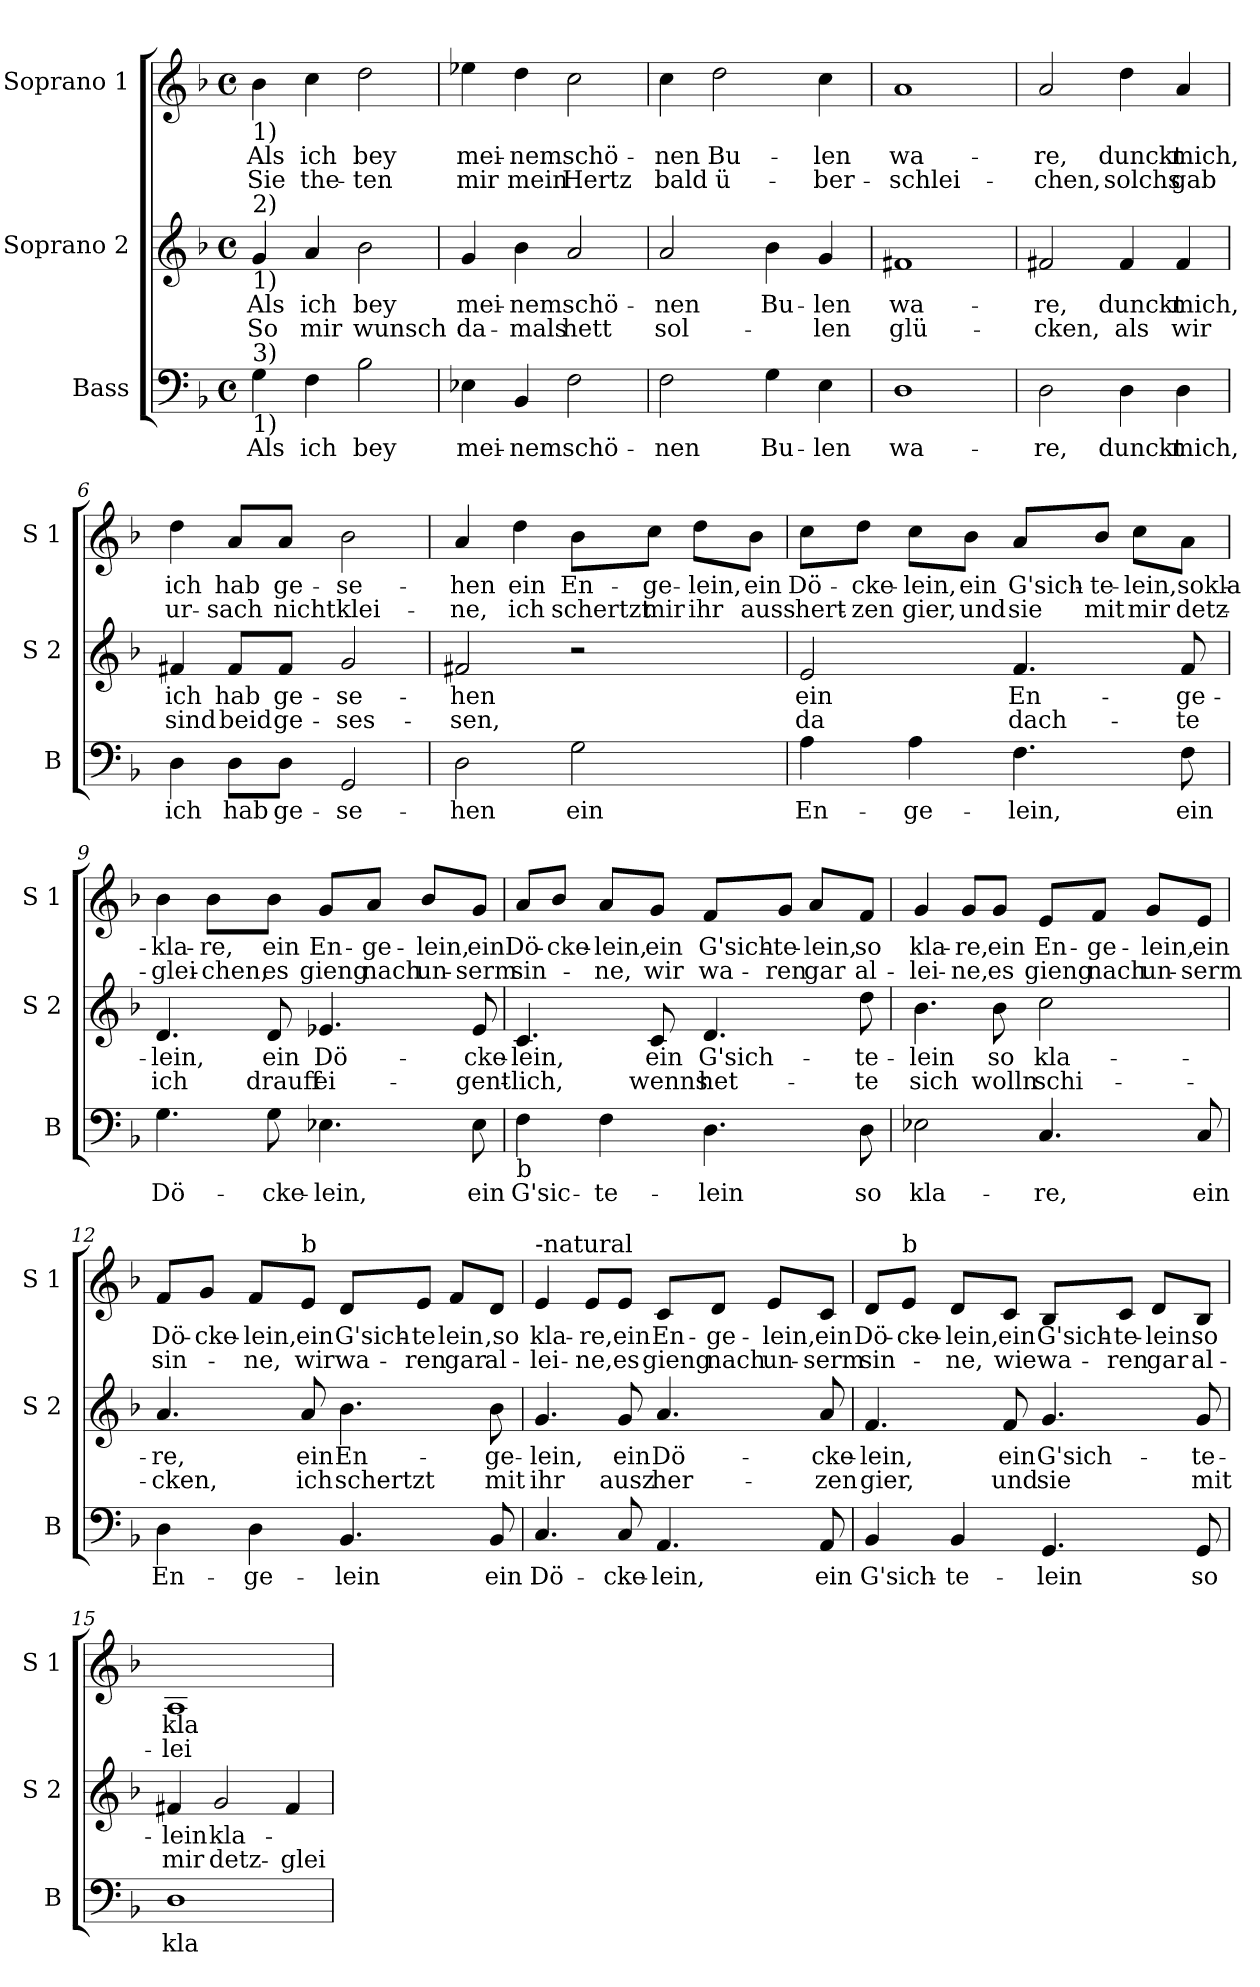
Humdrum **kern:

**kern	**text	**kern	**text	**text	**kern	**text	**text
*part3	*part3	*part2	*part2	*part2	*part1	*part1	*part1
*staff3	*staff3	*staff2	*staff2	*staff2	*staff1	*staff1	*staff1
*I"Bass	*	*I"Soprano 2	*	*	*I"Soprano 1	*	*
*I'B	*	*I'S 2	*	*	*I'S 1	*	*
*clefF4	*	*clefG2	*	*	*clefG2	*	*
*k[b-]	*	*k[b-]	*	*	*k[b-]	*	*
*F:	*	*F:	*	*	*F:	*	*
*M4/4	*	*M4/4	*	*	*M4/4	*	*
*met(c)	*	*met(c)	*	*	*met(c)	*	*
=1	=1	=1	=1	=1	=1	=1	=1
!	!	!	!	!	!LO:TX:b:t=1)	!	!
!	!	!LO:TX:a:t=2)	!	!	!	!	!
!	!	!LO:TX:b:t=1)	!	!	!	!	!
!LO:TX:a:t=3)	!	!	!	!	!	!	!
!LO:TX:b:t=1)	!	!	!	!	!	!	!
!	!LO:LY:b	!	!LO:LY:b	!LO:LY:b	!	!LO:LY:b	!LO:LY:b
4G\	Als	4g/	Als	So	4b-\	Als	Sie
!	!LO:LY:b	!	!LO:LY:b	!LO:LY:b	!	!LO:LY:b	!LO:LY:b
4F\	ich	4a/	ich	mir	4cc\	ich	the-
!	!LO:LY:b	!	!LO:LY:b	!LO:LY:b	!	!LO:LY:b	!LO:LY:b
2B-\	bey	2b-\	bey	wunsch	2dd\	bey	-ten
=2	=2	=2	=2	=2	=2	=2	=2
!	!LO:LY:b	!	!LO:LY:b	!LO:LY:b	!	!LO:LY:b	!LO:LY:b
4E-X\	mei-	4g/	mei-	da-	4ee-X\	mei-	mir
!	!LO:LY:b	!	!LO:LY:b	!LO:LY:b	!	!LO:LY:b	!LO:LY:b
4BB-/	-nem	4b-\	-nem	-mals	4dd\	-nem	mein
!	!LO:LY:b	!	!LO:LY:b	!LO:LY:b	!	!LO:LY:b	!LO:LY:b
2F\	schö-	2a/	schö-	hett	2cc\	schö-	Hertz
=3	=3	=3	=3	=3	=3	=3	=3
!	!LO:LY:b	!	!LO:LY:b	!LO:LY:b	!	!LO:LY:b	!LO:LY:b
2F\	-nen	2a/	-nen	sol-	4cc\	-nen	bald
!	!	!	!	!	!	!LO:LY:b	!LO:LY:b
.	.	.	.	.	2dd\	Bu-	ü-
!	!LO:LY:b	!	!LO:LY:b	!	!	!	!
4G\	Bu-	4b-\	Bu-	.	.	.	.
!	!LO:LY:b	!	!LO:LY:b	!LO:LY:b	!	!LO:LY:b	!LO:LY:b
4E\	-len	4g/	-len	-len	4cc\	-len	-ber-
=4	=4	=4	=4	=4	=4	=4	=4
!	!LO:LY:b	!	!LO:LY:b	!LO:LY:b	!	!LO:LY:b	!LO:LY:b
1D	wa-	1f#X	wa-	glü-	1a	wa-	-schlei-
=5	=5	=5	=5	=5	=5	=5	=5
!	!LO:LY:b	!	!LO:LY:b	!LO:LY:b	!	!LO:LY:b	!LO:LY:b
2D\	-re,	2f#X/	-re,	-cken,	2a/	-re,	-chen,
!	!LO:LY:b	!	!LO:LY:b	!LO:LY:b	!	!LO:LY:b	!LO:LY:b
4D\	dunckt	4f#/	dunckt	als	4dd\	dunckt	solchs
!	!LO:LY:b	!	!LO:LY:b	!LO:LY:b	!	!LO:LY:b	!LO:LY:b
4D\	mich,	4f#/	mich,	wir	4a/	mich,	gab
!!LO:LB:g=z
=6	=6	=6	=6	=6	=6	=6	=6
!	!LO:LY:b	!	!LO:LY:b	!LO:LY:b	!	!LO:LY:b	!LO:LY:b
4D\	ich	4f#X/	ich	sind	4dd\	ich	ur-
!	!LO:LY:b	!	!LO:LY:b	!LO:LY:b	!	!LO:LY:b	!LO:LY:b
8D\L	hab	8f#/L	hab	beid	8a/L	hab	-sach
!	!LO:LY:b	!	!LO:LY:b	!LO:LY:b	!	!LO:LY:b	!LO:LY:b
8D\J	ge-	8f#/J	ge-	ge-	8a/J	ge-	nicht
!	!LO:LY:b	!	!LO:LY:b	!LO:LY:b	!	!LO:LY:b	!LO:LY:b
2GG/	-se-	2g/	-se-	-ses-	2b-\	-se-	klei-
=7	=7	=7	=7	=7	=7	=7	=7
!	!LO:LY:b	!	!LO:LY:b	!LO:LY:b	!	!LO:LY:b	!LO:LY:b
2D\	-hen	2f#X/	-hen	-sen,	4a/	-hen	-ne,
!	!	!	!	!	!	!LO:LY:b	!LO:LY:b
.	.	.	.	.	4dd\	ein	ich
!	!LO:LY:b	!	!	!	!	!LO:LY:b	!LO:LY:b
2G\	ein	2r	.	.	8b-\L	En-	schertzt
!	!	!	!	!	!	!LO:LY:b	!LO:LY:b
.	.	.	.	.	8cc\J	-ge-	mir
!	!	!	!	!	!	!LO:LY:b	!LO:LY:b
.	.	.	.	.	8dd\L	-lein,	ihr
!	!	!	!	!	!	!LO:LY:b	!LO:LY:b
.	.	.	.	.	8b-\J	ein	auss
=8	=8	=8	=8	=8	=8	=8	=8
!	!LO:LY:b	!	!LO:LY:b	!LO:LY:b	!	!LO:LY:b	!LO:LY:b
4A\	En-	2e/	ein	da	8cc\L	Dö-	hert-
!	!	!	!	!	!	!LO:LY:b	!LO:LY:b
.	.	.	.	.	8dd\J	-cke-	-zen
!	!LO:LY:b	!	!	!	!	!LO:LY:b	!LO:LY:b
4A\	-ge-	.	.	.	8cc\L	-lein,	gier,
!	!	!	!	!	!	!LO:LY:b	!LO:LY:b
.	.	.	.	.	8b-\J	ein	und
!	!LO:LY:b	!	!LO:LY:b	!LO:LY:b	!	!LO:LY:b	!LO:LY:b
4.F\	-lein,	4.f/	En-	dach-	8a/L	G'sich-	sie
!	!	!	!	!	!	!LO:LY:b	!LO:LY:b
.	.	.	.	.	8b-/J	-te-	mit
!	!	!	!	!	!	!LO:LY:b	!LO:LY:b
.	.	.	.	.	8cc\L	-lein,sokla-	mir
!	!LO:LY:b	!	!LO:LY:b	!LO:LY:b	!	!	!LO:LY:b
8F\	ein	8f/	-ge-	-te	8a\J	.	detz-
!!LO:PB:g=z
=9	=9	=9	=9	=9	=9	=9	=9
!	!LO:LY:b	!	!LO:LY:b	!LO:LY:b	!	!LO:LY:b	!LO:LY:b
4.G\	Dö-	4.d/	-lein,	ich	4b-\	-kla-	-glei-
!	!	!	!	!	!	!LO:LY:b	!LO:LY:b
.	.	.	.	.	8b-\L	-re,	-chen,
!	!LO:LY:b	!	!LO:LY:b	!LO:LY:b	!	!LO:LY:b	!LO:LY:b
8G\	-cke-	8d/	ein	drauff	8b-\J	ein	es
!	!LO:LY:b	!	!LO:LY:b	!LO:LY:b	!	!LO:LY:b	!LO:LY:b
4.E-X\	-lein,	4.e-X/	Dö-	ei-	8g/L	En-	gieng
!	!	!	!	!	!	!LO:LY:b	!LO:LY:b
.	.	.	.	.	8a/J	-ge-	nach
!	!	!	!	!	!	!LO:LY:b	!LO:LY:b
.	.	.	.	.	8b-/L	-lein,	un-
!	!LO:LY:b	!	!LO:LY:b	!LO:LY:b	!	!LO:LY:b	!LO:LY:b
8E-\	ein	8e-/	-cke-	-gent-	8g/J	ein	-serm
=10	=10	=10	=10	=10	=10	=10	=10
!LO:TX:b:t=b	!	!	!	!	!	!	!
!	!LO:LY:b	!	!LO:LY:b	!LO:LY:b	!	!LO:LY:b	!LO:LY:b
4F\	G'sic-	4.c/	-lein,	-lich,	8a/L	Dö-	sin-
!	!	!	!	!	!	!LO:LY:b	!
.	.	.	.	.	8b-/J	-cke-	.
!	!LO:LY:b	!	!	!	!	!LO:LY:b	!LO:LY:b
4F\	-te-	.	.	.	8a/L	-lein,	-ne,
!	!	!	!LO:LY:b	!LO:LY:b	!	!LO:LY:b	!LO:LY:b
.	.	8c/	ein	wenns	8g/J	ein	wir
!	!LO:LY:b	!	!LO:LY:b	!LO:LY:b	!	!LO:LY:b	!LO:LY:b
4.D\	-lein	4.d/	G'sich-	het-	8f/L	G'sich-	wa-
!	!	!	!	!	!	!LO:LY:b	!LO:LY:b
.	.	.	.	.	8g/J	-te-	-ren
!	!	!	!	!	!	!LO:LY:b	!LO:LY:b
.	.	.	.	.	8a/L	-lein,	gar
!	!LO:LY:b	!	!LO:LY:b	!LO:LY:b	!	!LO:LY:b	!LO:LY:b
8D\	so	8dd\	-te-	-te	8f/J	so	al-
=11	=11	=11	=11	=11	=11	=11	=11
!	!LO:LY:b	!	!LO:LY:b	!LO:LY:b	!	!LO:LY:b	!LO:LY:b
2E-X\	kla-	4.b-\	-lein	sich	4g/	kla-	-lei-
!	!	!	!	!	!	!LO:LY:b	!LO:LY:b
.	.	.	.	.	8g/L	-re,	-ne,
!	!	!	!LO:LY:b	!LO:LY:b	!	!LO:LY:b	!LO:LY:b
.	.	8b-\	so	wolln	8g/J	ein	es
!	!LO:LY:b	!	!LO:LY:b	!LO:LY:b	!	!LO:LY:b	!LO:LY:b
4.C/	-re,	2cc\	kla-	schi-	8e/L	En-	gieng
!	!	!	!	!	!	!LO:LY:b	!LO:LY:b
.	.	.	.	.	8f/J	-ge-	nach
!	!	!	!	!	!	!LO:LY:b	!LO:LY:b
.	.	.	.	.	8g/L	-lein,	un-
!	!LO:LY:b	!	!	!	!	!LO:LY:b	!LO:LY:b
8C/	ein	.	.	.	8e/J	ein	-serm
!!LO:LB:g=z
=12	=12	=12	=12	=12	=12	=12	=12
!	!LO:LY:b	!	!LO:LY:b	!LO:LY:b	!	!LO:LY:b	!LO:LY:b
4D\	En-	4.a/	-re,	-cken,	8f/L	Dö-	sin-
!	!	!	!	!	!	!LO:LY:b	!
.	.	.	.	.	8g/J	-cke-	.
!	!LO:LY:b	!	!	!	!	!LO:LY:b	!LO:LY:b
4D\	-ge-	.	.	.	8f/L	-lein,	-ne,
!	!	!	!	!	!LO:TX:a:t=b	!	!
!	!	!	!LO:LY:b	!LO:LY:b	!	!LO:LY:b	!LO:LY:b
.	.	8a/	ein	ich	8e/J	ein	wir
!	!LO:LY:b	!	!LO:LY:b	!LO:LY:b	!	!LO:LY:b	!LO:LY:b
4.BB-/	-lein	4.b-\	En-	schertzt	8d/L	G'sich-	wa-
!	!	!	!	!	!	!LO:LY:b	!LO:LY:b
.	.	.	.	.	8e/J	-te	-ren
!	!	!	!	!	!	!LO:LY:b	!LO:LY:b
.	.	.	.	.	8f/L	lein	gar
!	!LO:LY:b	!	!LO:LY:b	!LO:LY:b	!	!LO:LY:b	!LO:LY:b
8BB-/	ein	8b-\	-ge-	mit	8d/J	,so	al-
=13	=13	=13	=13	=13	=13	=13	=13
!	!	!	!	!	!LO:TX:a:t=-natural	!	!
!	!LO:LY:b	!	!LO:LY:b	!LO:LY:b	!	!LO:LY:b	!LO:LY:b
4.C/	Dö-	4.g/	-lein,	ihr	4e/	kla-	-lei-
!	!	!	!	!	!	!LO:LY:b	!LO:LY:b
.	.	.	.	.	8e/L	-re,	-ne,
!	!LO:LY:b	!	!LO:LY:b	!LO:LY:b	!	!LO:LY:b	!LO:LY:b
8C/	-cke-	8g/	ein	ausz	8e/J	ein	es
!	!LO:LY:b	!	!LO:LY:b	!LO:LY:b	!	!LO:LY:b	!LO:LY:b
4.AA/	-lein,	4.a/	Dö-	her-	8c/L	En-	gieng
!	!	!	!	!	!	!LO:LY:b	!LO:LY:b
.	.	.	.	.	8d/J	-ge-	nach
!	!	!	!	!	!	!LO:LY:b	!LO:LY:b
.	.	.	.	.	8e/L	-lein,	un-
!	!LO:LY:b	!	!LO:LY:b	!LO:LY:b	!	!LO:LY:b	!LO:LY:b
8AA/	ein	8a/	-cke-	-zen	8c/J	ein	-serm
=14	=14	=14	=14	=14	=14	=14	=14
!	!LO:LY:b	!	!LO:LY:b	!LO:LY:b	!	!LO:LY:b	!LO:LY:b
4BB-/	G'sich-	4.f/	-lein,	gier,	8d/L	Dö-	sin-
!	!	!	!	!	!LO:TX:a:t=b	!	!
!	!	!	!	!	!	!LO:LY:b	!
.	.	.	.	.	8e/J	-cke-	.
!	!LO:LY:b	!	!	!	!	!LO:LY:b	!LO:LY:b
4BB-/	-te-	.	.	.	8d/L	-lein,	-ne,
!	!	!	!LO:LY:b	!LO:LY:b	!	!LO:LY:b	!LO:LY:b
.	.	8f/	ein	und	8c/J	ein	wie
!	!LO:LY:b	!	!LO:LY:b	!LO:LY:b	!	!LO:LY:b	!LO:LY:b
4.GG/	-lein	4.g/	G'sich-	sie	8B-/L	G'sich-	wa-
!	!	!	!	!	!	!LO:LY:b	!LO:LY:b
.	.	.	.	.	8c/J	-te-	-ren
!	!	!	!	!	!	!LO:LY:b	!LO:LY:b
.	.	.	.	.	8d/L	-lein	gar
!	!LO:LY:b	!	!LO:LY:b	!LO:LY:b	!	!LO:LY:b	!LO:LY:b
8GG/	so	8g/	-te-	mit	8B-/J	so	al-
!!LO:LB:g=z
=15	=15	=15	=15	=15	=15	=15	=15
!	!LO:LY:b	!	!LO:LY:b	!LO:LY:b	!	!LO:LY:b	!LO:LY:b
1D	kla-	4f#X/	-lein	mir	1A	kla-	-lei-
!	!	!	!LO:LY:b	!LO:LY:b	!	!	!
.	.	2g/	kla-	detz-	.	.	.
!	!	!	!	!LO:LY:b	!	!	!
.	.	4f#/	.	-glei-	.	.	.
=	=	=	=	=	=	=	=
*-	*-	*-	*-	*-	*-	*-	*-
